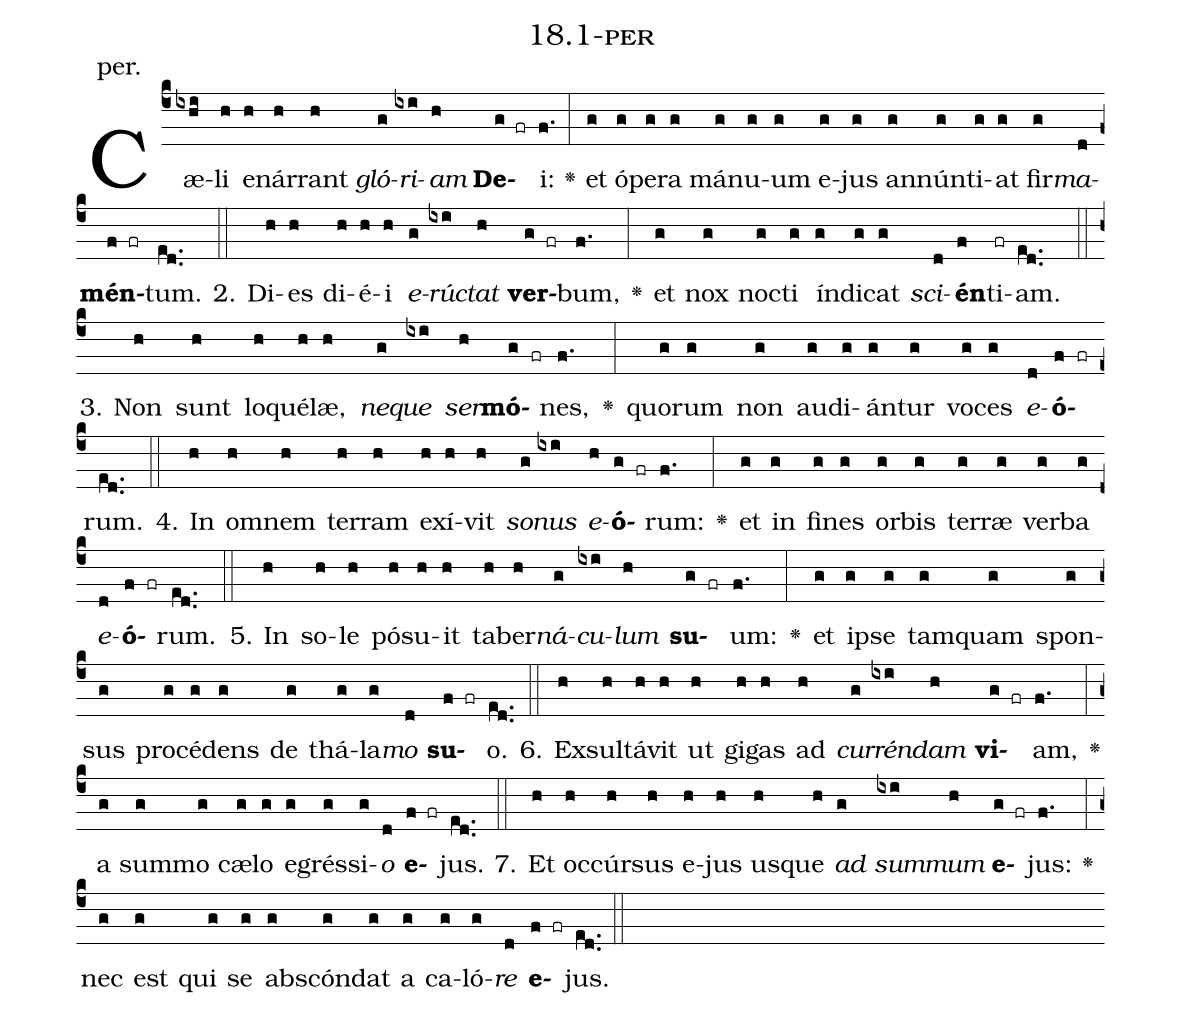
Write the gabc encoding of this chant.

name: 18.1-per;
annotation: per.;
%%
(c4)Cæ(ixhi)li(h) e(h)nár(h)rant(h) <i>gló</i>(g)<i>ri</i>(ixi)<i>am</i>(h) <b>De</b>(g fr)i:(f.) <v>\greheightstar</v>(:) et(g) ó(g)pe(g)ra(g) má(g)nu(g)um(g) e(g)jus(g) an(g)nún(g)ti(g)at(g) fir(g)<i>ma</i>(d)<b>mén</b>(f fr)tum.(ed..) (::)
2. Di(h)es(h) di(h)é(h)i(h) <i>e</i>(g)<i>rúc</i>(ixi)<i>tat</i>(h) <b>ver</b>(g fr)bum,(f.) <v>\greheightstar</v>(:) et(g) nox(g) noc(g)ti(g) ín(g)di(g)cat(g) <i>sci</i>(d)<b>én</b>(f)ti(fr)am.(ed..) (::)
3. Non(h) sunt(h) lo(h)qué(h)læ,(h) <i>ne</i>(g)<i>que</i>(ixi) <i>ser</i>(h)<b>mó</b>(g fr)nes,(f.) <v>\greheightstar</v>(:) quo(g)rum(g) non(g) au(g)di(g)án(g)tur(g) vo(g)ces(g) <i>e</i>(d)<b>ó</b>(f fr)rum.(ed..) (::)
4. In(h) om(h)nem(h) ter(h)ram(h) ex(h)í(h)vit(h) <i>so</i>(g)<i>nus</i>(ixi) <i>e</i>(h)<b>ó</b>(g fr)rum:(f.) <v>\greheightstar</v>(:) et(g) in(g) fi(g)nes(g) or(g)bis(g) ter(g)ræ(g) ver(g)ba(g) <i>e</i>(d)<b>ó</b>(f fr)rum.(ed..) (::)
5. In(h) so(h)le(h) pó(h)su(h)it(h) ta(h)ber(h)<i>ná</i>(g)<i>cu</i>(ixi)<i>lum</i>(h) <b>su</b>(g fr)um:(f.) <v>\greheightstar</v>(:) et(g) ip(g)se(g) tam(g)quam(g) spon(g)sus(g) pro(g)cé(g)dens(g) de(g) thá(g)la(g)<i>mo</i>(d) <b>su</b>(f fr)o.(ed..) (::)
6. Ex(h)sul(h)tá(h)vit(h) ut(h) gi(h)gas(h) ad(h) <i>cur</i>(g)<i>rén</i>(ixi)<i>dam</i>(h) <b>vi</b>(g fr)am,(f.) <v>\greheightstar</v>(:) a(g) sum(g)mo(g) cæ(g)lo(g) e(g)grés(g)si(g)<i>o</i>(d) <b>e</b>(f fr)jus.(ed..) (::)
7. Et(h) oc(h)cúr(h)sus(h) e(h)jus(h) us(h)que(h) <i>ad</i>(g) <i>sum</i>(ixi)<i>mum</i>(h) <b>e</b>(g fr)jus:(f.) <v>\greheightstar</v>(:) nec(g) est(g) qui(g) se(g) abs(g)cón(g)dat(g) a(g) ca(g)ló(g)<i>re</i>(d) <b>e</b>(f fr)jus.(ed..) (::)
